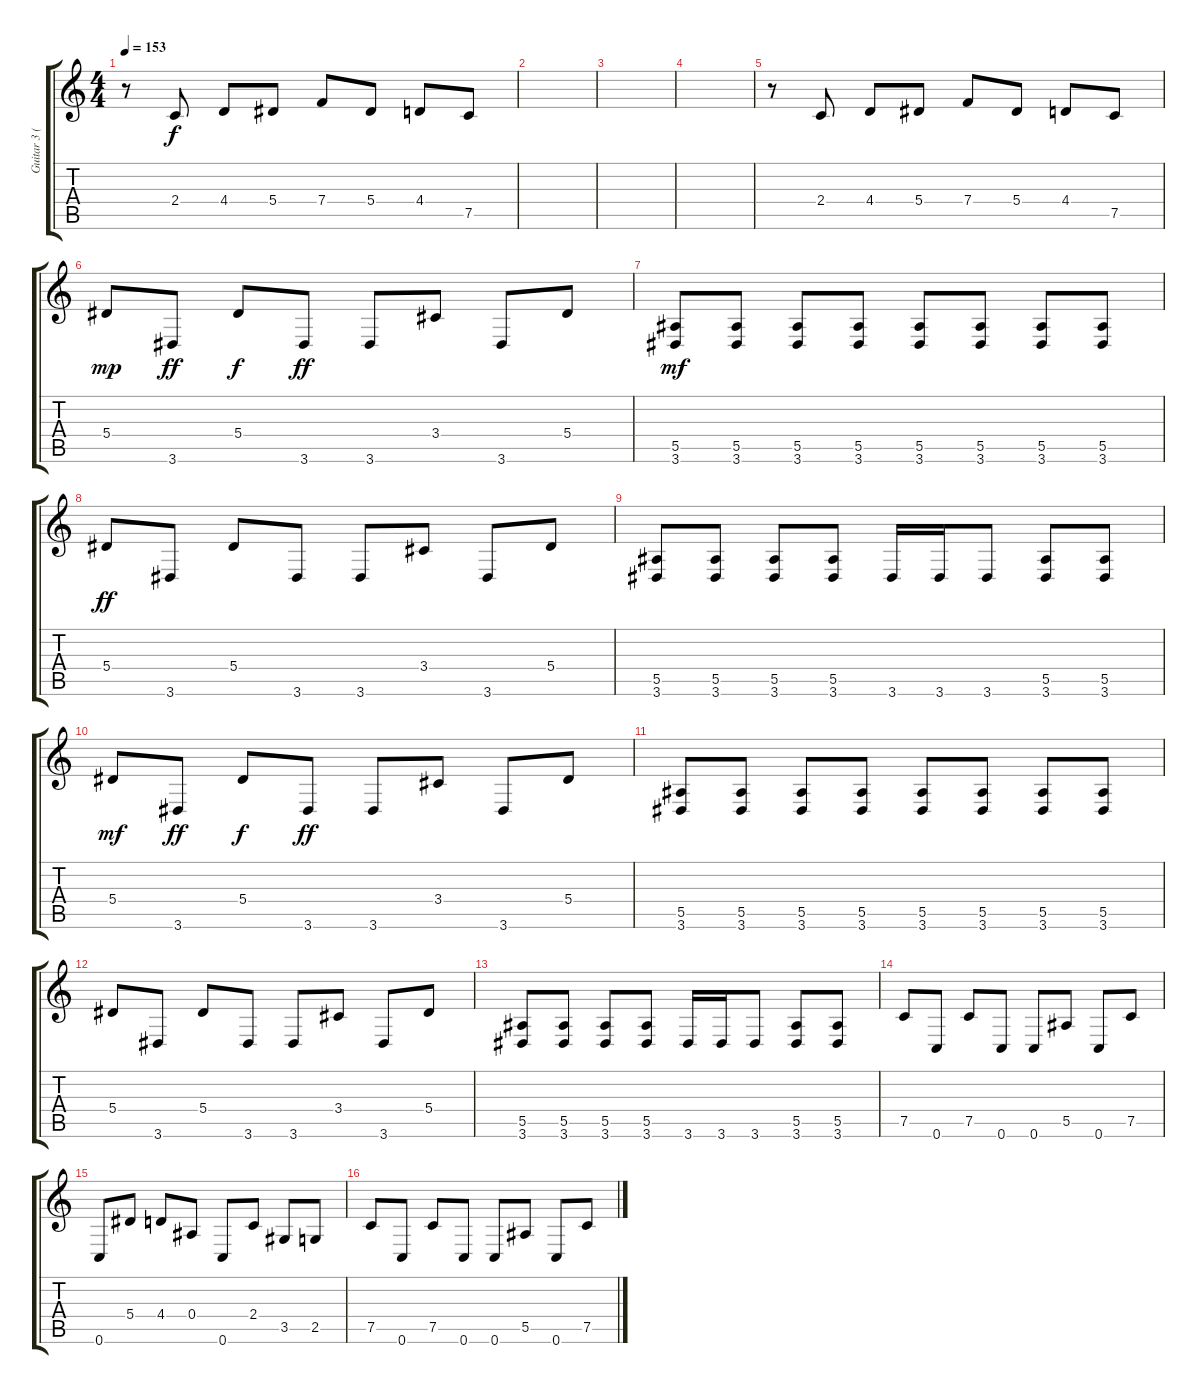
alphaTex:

\track ("Guitar 3 (Rhytm)" "Guitar 3 (") {instrument distortionguitar}
\staff {score tabs}
\tuning (C4 G3 Eb3 Bb2 F2 C2) {hide}
\ts (4 4)
\tempo 153
\clef g2
\ks c
r.8{dy mf balance 6} 2.4.8{dy f} 4.4.8 5.4.8 7.4.8 5.4.8 4.4.8 7.5.8 |
|
|
|
r.8 2.4.8 4.4.8 5.4.8 7.4.8 5.4.8 4.4.8 7.5.8 |
5.4.8{dy mp balance 7} 3.6.8{dy ff} 5.4.8{dy f} 3.6.8{dy ff} 3.6.8 3.4.8 3.6.8 5.4.8 |
(5.5 3.6).8{dy mf} (5.5 3.6).8 (5.5 3.6).8 (5.5 3.6).8 (5.5 3.6).8 (5.5 3.6).8 (5.5 3.6).8 (5.5 3.6).8 |
5.4.8{dy ff} 3.6.8 5.4.8 3.6.8 3.6.8 3.4.8 3.6.8 5.4.8 |
(5.5 3.6).8 (5.5 3.6).8 (5.5 3.6).8 (5.5 3.6).8 3.6.16 3.6.16 3.6.8 (5.5 3.6).8 (5.5 3.6).8 |
5.4.8{dy mf} 3.6.8{dy ff} 5.4.8{dy f} 3.6.8{dy ff} 3.6.8 3.4.8 3.6.8 5.4.8 |
(5.5 3.6).8 (5.5 3.6).8 (5.5 3.6).8 (5.5 3.6).8 (5.5 3.6).8 (5.5 3.6).8 (5.5 3.6).8 (5.5 3.6).8 |
5.4.8 3.6.8 5.4.8 3.6.8 3.6.8 3.4.8 3.6.8 5.4.8 |
(5.5 3.6).8 (5.5 3.6).8 (5.5 3.6).8 (5.5 3.6).8 3.6.16 3.6.16 3.6.8 (5.5 3.6).8 (5.5 3.6).8 |
7.5.8 0.6.8 7.5.8 0.6.8 0.6.8 5.5.8 0.6.8 7.5.8 |
0.6.8 5.4.8 4.4.8 0.4.8 0.6.8 2.4.8 3.5.8 2.5.8 |
7.5.8 0.6.8 7.5.8 0.6.8 0.6.8 5.5.8 0.6.8 7.5.8
